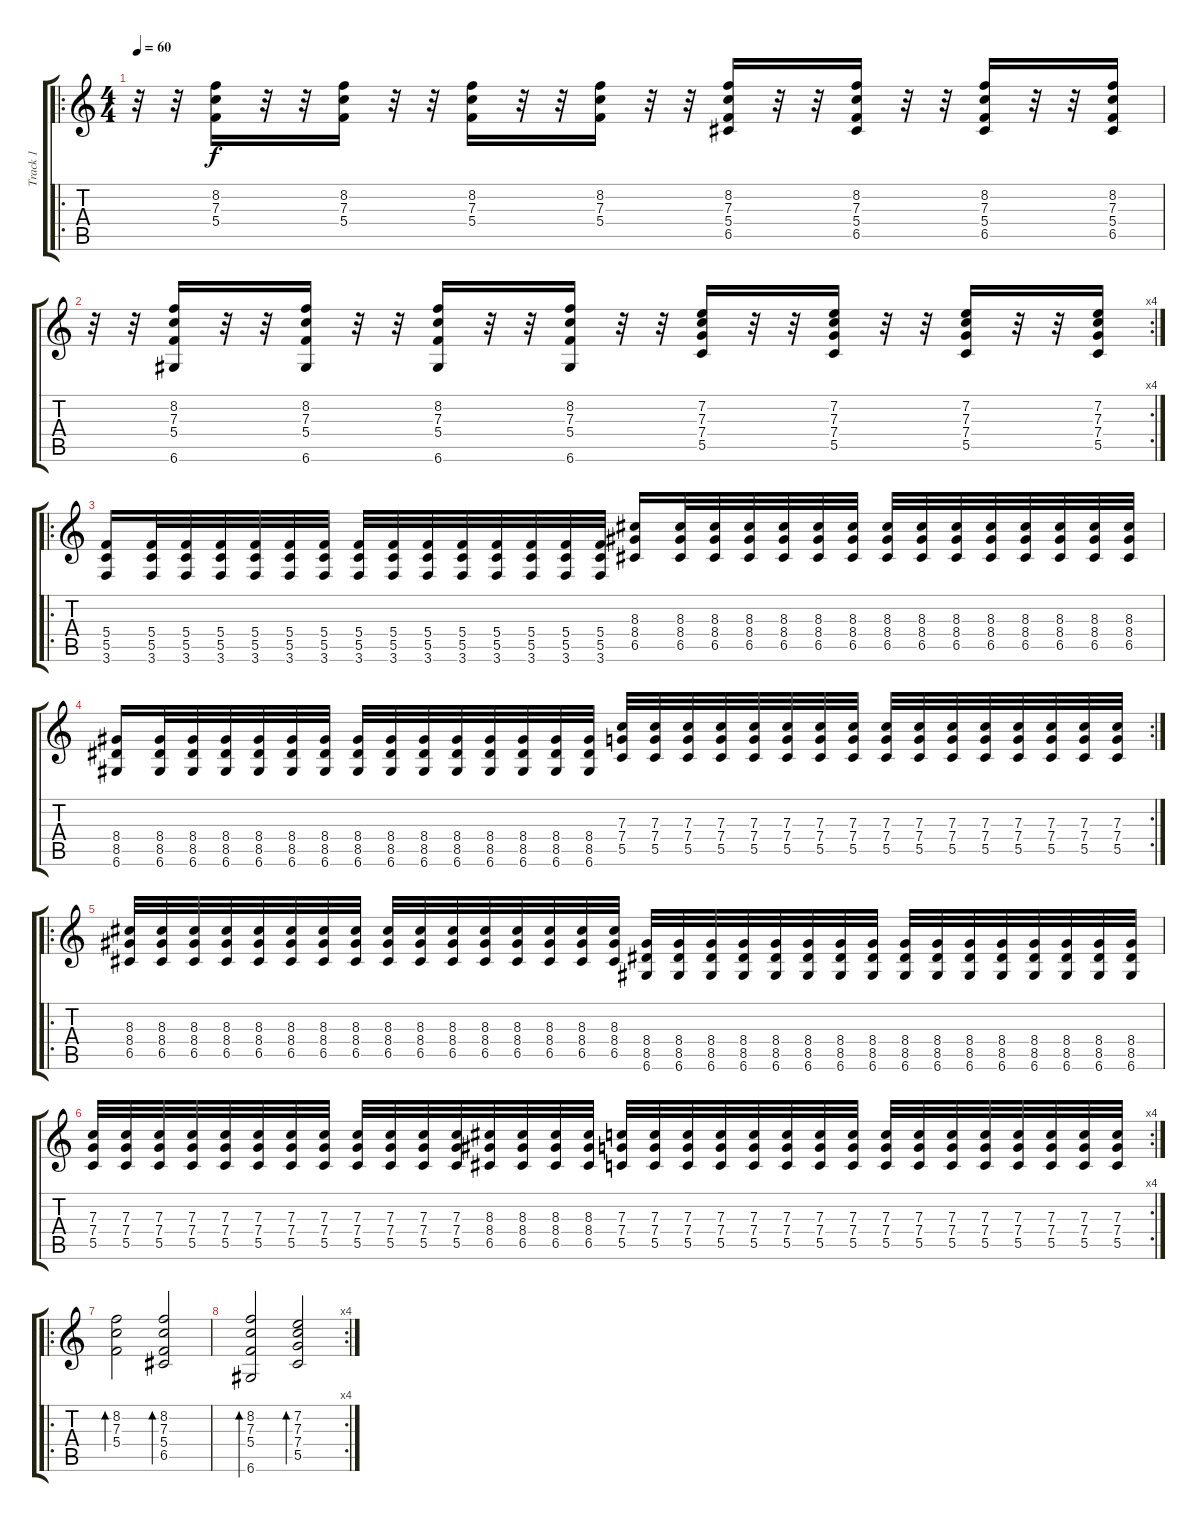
\track ("Track 1" "Track 1") {instrument distortionguitar}
\staff {score tabs}
\tuning (D4 A3 F3 C3 G2 D2) {hide}
\ro
\ts (4 4)
\tempo 60
\clef g2
\ks c
r.32{dy f} r.32 (8.2 7.3 5.4).16 r.32 r.32 (8.2 7.3 5.4).16 r.32 r.32 (8.2 7.3 5.4).16 r.32 r.32 (8.2 7.3 5.4).16 r.32 r.32 (8.2 7.3 5.4 6.5).16 r.32 r.32 (8.2 7.3 5.4 6.5).16 r.32 r.32 (8.2 7.3 5.4 6.5).16 r.32 r.32 (8.2 7.3 5.4 6.5).16 |
\rc 4
r.32 r.32 (8.2 7.3 5.4 6.6).16 r.32 r.32 (8.2 7.3 5.4 6.6).16 r.32 r.32 (8.2 7.3 5.4 6.6).16 r.32 r.32 (8.2 7.3 5.4 6.6).16 r.32 r.32 (7.2 7.3 7.4 5.5).16 r.32 r.32 (7.2 7.3 7.4 5.5).16 r.32 r.32 (7.2 7.3 7.4 5.5).16 r.32 r.32 (7.2 7.3 7.4 5.5).16 |
\ro
(5.4 5.5 3.6).16{instrument distortionguitar} (5.4 5.5 3.6).32 (5.4 5.5 3.6).32 (5.4 5.5 3.6).32 (5.4 5.5 3.6).32 (5.4 5.5 3.6).32 (5.4 5.5 3.6).32 (5.4 5.5 3.6).32 (5.4 5.5 3.6).32 (5.4 5.5 3.6).32 (5.4 5.5 3.6).32 (5.4 5.5 3.6).32 (5.4 5.5 3.6).32 (5.4 5.5 3.6).32 (5.4 5.5 3.6).32 (8.3 8.4 6.5).16 (8.3 8.4 6.5).32 (8.3 8.4 6.5).32 (8.3 8.4 6.5).32 (8.3 8.4 6.5).32 (8.3 8.4 6.5).32 (8.3 8.4 6.5).32 (8.3 8.4 6.5).32 (8.3 8.4 6.5).32 (8.3 8.4 6.5).32 (8.3 8.4 6.5).32 (8.3 8.4 6.5).32 (8.3 8.4 6.5).32 (8.3 8.4 6.5).32 (8.3 8.4 6.5).32 |
\rc 2
(8.4 8.5 6.6).16 (8.4 8.5 6.6).32 (8.4 8.5 6.6).32 (8.4 8.5 6.6).32 (8.4 8.5 6.6).32 (8.4 8.5 6.6).32 (8.4 8.5 6.6).32 (8.4 8.5 6.6).32 (8.4 8.5 6.6).32 (8.4 8.5 6.6).32 (8.4 8.5 6.6).32 (8.4 8.5 6.6).32 (8.4 8.5 6.6).32 (8.4 8.5 6.6).32 (8.4 8.5 6.6).32 (7.3 7.4 5.5).32 (7.3 7.4 5.5).32 (7.3 7.4 5.5).32 (7.3 7.4 5.5).32 (7.3 7.4 5.5).32 (7.3 7.4 5.5).32 (7.3 7.4 5.5).32 (7.3 7.4 5.5).32 (7.3 7.4 5.5).32 (7.3 7.4 5.5).32 (7.3 7.4 5.5).32 (7.3 7.4 5.5).32 (7.3 7.4 5.5).32 (7.3 7.4 5.5).32 (7.3 7.4 5.5).32 (7.3 7.4 5.5).32 |
\ro
(8.3 8.4 6.5).32 (8.3 8.4 6.5).32 (8.3 8.4 6.5).32 (8.3 8.4 6.5).32 (8.3 8.4 6.5).32 (8.3 8.4 6.5).32 (8.3 8.4 6.5).32 (8.3 8.4 6.5).32 (8.3 8.4 6.5).32 (8.3 8.4 6.5).32 (8.3 8.4 6.5).32 (8.3 8.4 6.5).32 (8.3 8.4 6.5).32 (8.3 8.4 6.5).32 (8.3 8.4 6.5).32 (8.3 8.4 6.5).32 (8.4 8.5 6.6).32 (8.4 8.5 6.6).32 (8.4 8.5 6.6).32 (8.4 8.5 6.6).32 (8.4 8.5 6.6).32 (8.4 8.5 6.6).32 (8.4 8.5 6.6).32 (8.4 8.5 6.6).32 (8.4 8.5 6.6).32 (8.4 8.5 6.6).32 (8.4 8.5 6.6).32 (8.4 8.5 6.6).32 (8.4 8.5 6.6).32 (8.4 8.5 6.6).32 (8.4 8.5 6.6).32 (8.4 8.5 6.6).32 |
\rc 4
(7.3 7.4 5.5).32 (7.3 7.4 5.5).32 (7.3 7.4 5.5).32 (7.3 7.4 5.5).32 (7.3 7.4 5.5).32 (7.3 7.4 5.5).32 (7.3 7.4 5.5).32 (7.3 7.4 5.5).32 (7.3 7.4 5.5).32 (7.3 7.4 5.5).32 (7.3 7.4 5.5).32 (7.3 7.4 5.5).32 (8.3 8.4 6.5).32 (8.3 8.4 6.5).32 (8.3 8.4 6.5).32 (8.3 8.4 6.5).32 (7.3 7.4 5.5).32 (7.3 7.4 5.5).32 (7.3 7.4 5.5).32 (7.3 7.4 5.5).32 (7.3 7.4 5.5).32 (7.3 7.4 5.5).32 (7.3 7.4 5.5).32 (7.3 7.4 5.5).32 (7.3 7.4 5.5).32 (7.3 7.4 5.5).32 (7.3 7.4 5.5).32 (7.3 7.4 5.5).32 (7.3 7.4 5.5).32 (7.3 7.4 5.5).32 (7.3 7.4 5.5).32 (7.3 7.4 5.5).32 |
\ro
(8.2 7.3 5.4).2{bd 240} (8.2 7.3 5.4 6.5).2{bd 120} |
\rc 4
(8.2 7.3 5.4 6.6).2{bd 120} (7.2 7.3 7.4 5.5).2{bd 120}
